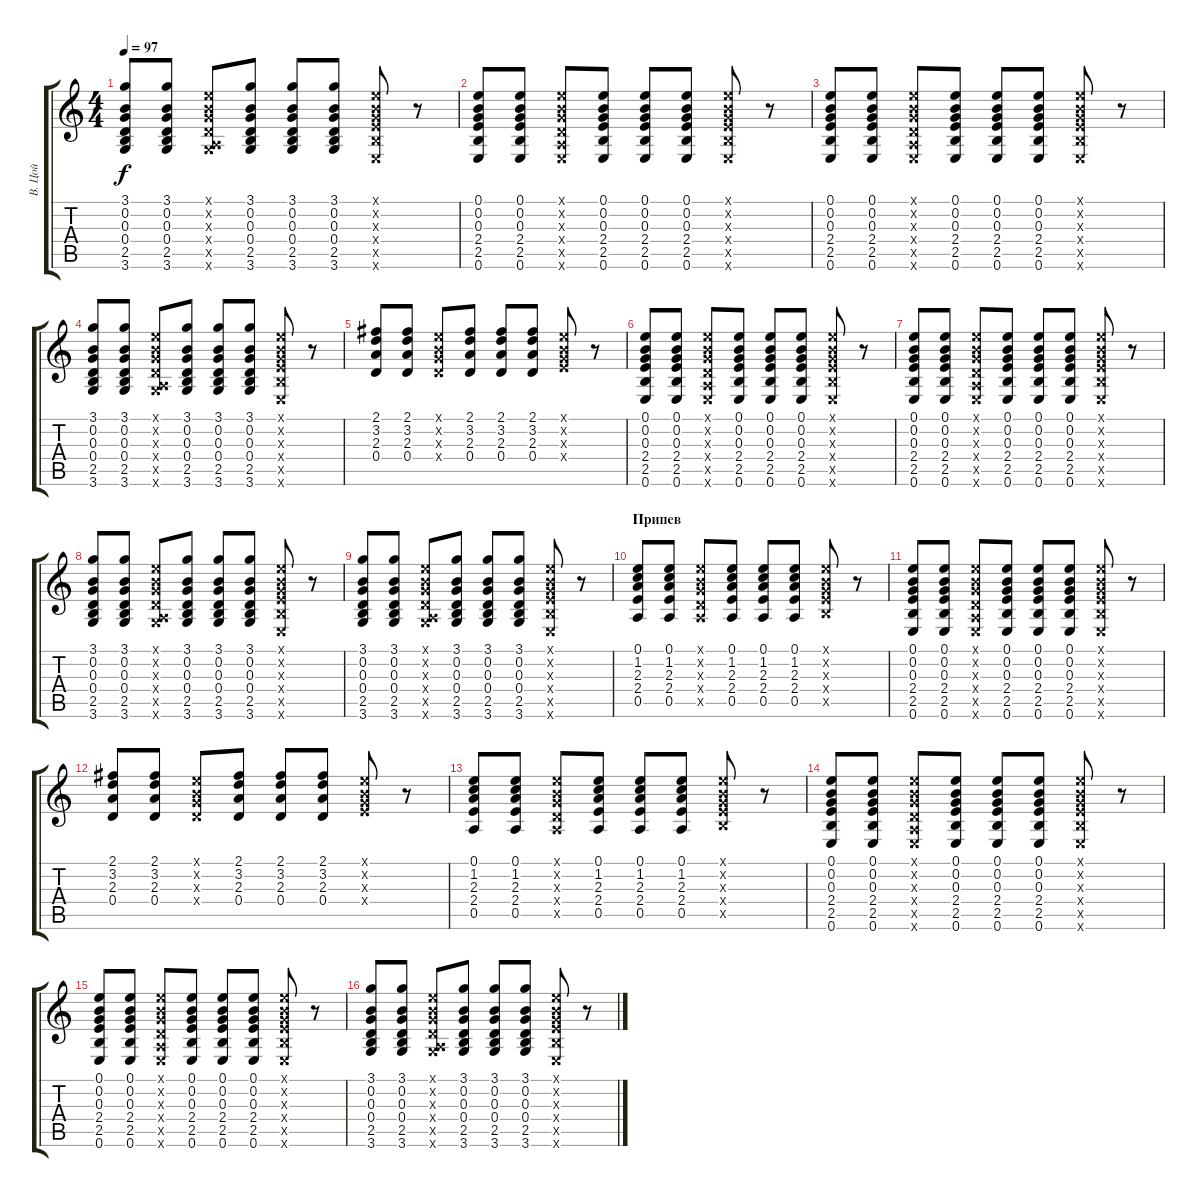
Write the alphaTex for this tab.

\track ("В. Цой" "В. Цой") {instrument acousticguitarsteel}
\staff {score tabs}
\tuning (E4 B3 G3 D3 A2 E2) {hide}
\ts (4 4)
\tempo 97
\clef g2
\ks c
(3.1 0.2 0.3 0.4 2.5 3.6).8{dy f} (3.1 0.2 0.3 0.4 2.5 3.6).8 (0.1{x} 0.2{x} 0.3{x} 0.4{x} 0.5{x} 3.6{x}).8 (3.1 0.2 0.3 0.4 2.5 3.6).8 (3.1 0.2 0.3 0.4 2.5 3.6).8 (3.1 0.2 0.3 0.4 2.5 3.6).8 (0.1{x} 0.2{x} 0.3{x} 2.4{x} 2.5{x} 0.6{x}).8 r.8 |
(0.1 0.2 0.3 2.4 2.5 0.6).8 (0.1 0.2 0.3 2.4 2.5 0.6).8 (0.1{x} 0.2{x} 0.3{x} 0.4{x} 0.5{x} 0.6{x}).8 (0.1 0.2 0.3 2.4 2.5 0.6).8 (0.1 0.2 0.3 2.4 2.5 0.6).8 (0.1 0.2 0.3 2.4 2.5 0.6).8 (0.1{x} 0.2{x} 0.3{x} 2.4{x} 2.5{x} 0.6{x}).8 r.8 |
(0.1 0.2 0.3 2.4 2.5 0.6).8 (0.1 0.2 0.3 2.4 2.5 0.6).8 (0.1{x} 0.2{x} 0.3{x} 0.4{x} 0.5{x} 0.6{x}).8 (0.1 0.2 0.3 2.4 2.5 0.6).8 (0.1 0.2 0.3 2.4 2.5 0.6).8 (0.1 0.2 0.3 2.4 2.5 0.6).8 (0.1{x} 0.2{x} 0.3{x} 2.4{x} 2.5{x} 0.6{x}).8 r.8 |
(3.1 0.2 0.3 0.4 2.5 3.6).8 (3.1 0.2 0.3 0.4 2.5 3.6).8 (0.1{x} 0.2{x} 0.3{x} 0.4{x} 0.5{x} 3.6{x}).8 (3.1 0.2 0.3 0.4 2.5 3.6).8 (3.1 0.2 0.3 0.4 2.5 3.6).8 (3.1 0.2 0.3 0.4 2.5 3.6).8 (0.1{x} 0.2{x} 0.3{x} 2.4{x} 2.5{x} 0.6{x}).8 r.8 |
(2.1 3.2 2.3 0.4).8 (2.1 3.2 2.3 0.4).8 (0.1{x} 0.2{x} 0.3{x} 0.4{x}).8 (2.1 3.2 2.3 0.4).8 (2.1 3.2 2.3 0.4).8 (2.1 3.2 2.3 0.4).8 (0.1{x} 0.2{x} 0.3{x} 2.4{x}).8 r.8 |
(0.1 0.2 0.3 2.4 2.5 0.6).8 (0.1 0.2 0.3 2.4 2.5 0.6).8 (0.1{x} 0.2{x} 0.3{x} 0.4{x} 0.5{x} 0.6{x}).8 (0.1 0.2 0.3 2.4 2.5 0.6).8 (0.1 0.2 0.3 2.4 2.5 0.6).8 (0.1 0.2 0.3 2.4 2.5 0.6).8 (0.1{x} 0.2{x} 0.3{x} 2.4{x} 2.5{x} 0.6{x}).8 r.8 |
(0.1 0.2 0.3 2.4 2.5 0.6).8 (0.1 0.2 0.3 2.4 2.5 0.6).8 (0.1{x} 0.2{x} 0.3{x} 0.4{x} 0.5{x} 0.6{x}).8 (0.1 0.2 0.3 2.4 2.5 0.6).8 (0.1 0.2 0.3 2.4 2.5 0.6).8 (0.1 0.2 0.3 2.4 2.5 0.6).8 (0.1{x} 0.2{x} 0.3{x} 2.4{x} 2.5{x} 0.6{x}).8 r.8 |
(3.1 0.2 0.3 0.4 2.5 3.6).8 (3.1 0.2 0.3 0.4 2.5 3.6).8 (0.1{x} 0.2{x} 0.3{x} 0.4{x} 0.5{x} 3.6{x}).8 (3.1 0.2 0.3 0.4 2.5 3.6).8 (3.1 0.2 0.3 0.4 2.5 3.6).8 (3.1 0.2 0.3 0.4 2.5 3.6).8 (0.1{x} 0.2{x} 0.3{x} 2.4{x} 2.5{x} 0.6{x}).8 r.8 |
(3.1 0.2 0.3 0.4 2.5 3.6).8 (3.1 0.2 0.3 0.4 2.5 3.6).8 (0.1{x} 0.2{x} 0.3{x} 0.4{x} 0.5{x} 3.6{x}).8 (3.1 0.2 0.3 0.4 2.5 3.6).8 (3.1 0.2 0.3 0.4 2.5 3.6).8 (3.1 0.2 0.3 0.4 2.5 3.6).8 (0.1{x} 0.2{x} 0.3{x} 2.4{x} 2.5{x} 0.6{x}).8 r.8 |
\section ("" "Припев")
(0.1 1.2 2.3 2.4 0.5).8 (0.1 1.2 2.3 2.4 0.5).8 (0.1{x} 0.2{x} 0.3{x} 0.4{x} 0.5{x}).8 (0.1 1.2 2.3 2.4 0.5).8 (0.1 1.2 2.3 2.4 0.5).8 (0.1 1.2 2.3 2.4 0.5).8 (0.1{x} 0.2{x} 0.3{x} 2.4{x} 2.5{x}).8 r.8 |
(0.1 0.2 0.3 2.4 2.5 0.6).8 (0.1 0.2 0.3 2.4 2.5 0.6).8 (0.1{x} 0.2{x} 0.3{x} 0.4{x} 0.5{x} 0.6{x}).8 (0.1 0.2 0.3 2.4 2.5 0.6).8 (0.1 0.2 0.3 2.4 2.5 0.6).8 (0.1 0.2 0.3 2.4 2.5 0.6).8 (0.1{x} 0.2{x} 0.3{x} 2.4{x} 2.5{x} 0.6{x}).8 r.8 |
(2.1 3.2 2.3 0.4).8 (2.1 3.2 2.3 0.4).8 (0.1{x} 0.2{x} 0.3{x} 0.4{x}).8 (2.1 3.2 2.3 0.4).8 (2.1 3.2 2.3 0.4).8 (2.1 3.2 2.3 0.4).8 (0.1{x} 0.2{x} 0.3{x} 2.4{x}).8 r.8 |
(0.1 1.2 2.3 2.4 0.5).8 (0.1 1.2 2.3 2.4 0.5).8 (0.1{x} 0.2{x} 0.3{x} 0.4{x} 0.5{x}).8 (0.1 1.2 2.3 2.4 0.5).8 (0.1 1.2 2.3 2.4 0.5).8 (0.1 1.2 2.3 2.4 0.5).8 (0.1{x} 0.2{x} 0.3{x} 2.4{x} 2.5{x}).8 r.8 |
(0.1 0.2 0.3 2.4 2.5 0.6).8 (0.1 0.2 0.3 2.4 2.5 0.6).8 (0.1{x} 0.2{x} 0.3{x} 0.4{x} 0.5{x} 0.6{x}).8 (0.1 0.2 0.3 2.4 2.5 0.6).8 (0.1 0.2 0.3 2.4 2.5 0.6).8 (0.1 0.2 0.3 2.4 2.5 0.6).8 (0.1{x} 0.2{x} 0.3{x} 2.4{x} 2.5{x} 0.6{x}).8 r.8 |
(0.1 0.2 0.3 2.4 2.5 0.6).8 (0.1 0.2 0.3 2.4 2.5 0.6).8 (0.1{x} 0.2{x} 0.3{x} 0.4{x} 0.5{x} 0.6{x}).8 (0.1 0.2 0.3 2.4 2.5 0.6).8 (0.1 0.2 0.3 2.4 2.5 0.6).8 (0.1 0.2 0.3 2.4 2.5 0.6).8 (0.1{x} 0.2{x} 0.3{x} 2.4{x} 2.5{x} 0.6{x}).8 r.8 |
(3.1 0.2 0.3 0.4 2.5 3.6).8 (3.1 0.2 0.3 0.4 2.5 3.6).8 (0.1{x} 0.2{x} 0.3{x} 0.4{x} 0.5{x} 3.6{x}).8 (3.1 0.2 0.3 0.4 2.5 3.6).8 (3.1 0.2 0.3 0.4 2.5 3.6).8 (3.1 0.2 0.3 0.4 2.5 3.6).8 (0.1{x} 0.2{x} 0.3{x} 2.4{x} 2.5{x} 0.6{x}).8 r.8
